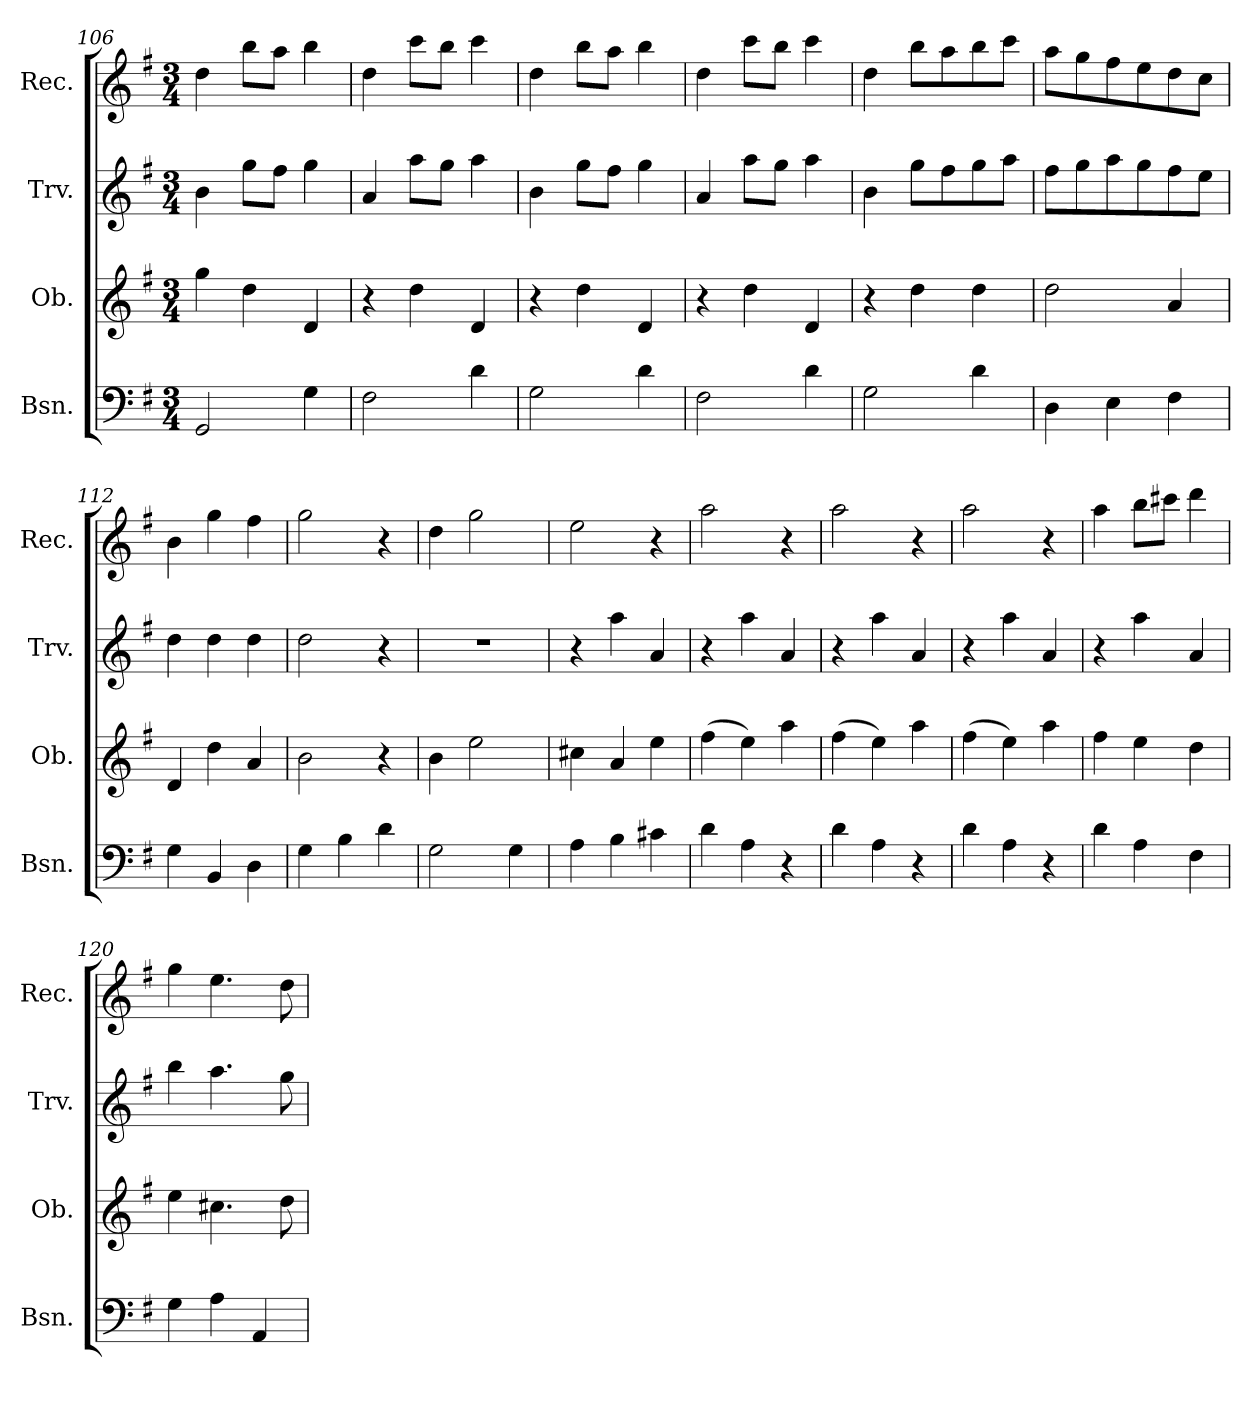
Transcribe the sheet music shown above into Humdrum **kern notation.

**kern	**kern	**kern	**kern
*part4	*part3	*part2	*part1
*staff4	*staff3	*staff2	*staff1
*I"Bsn.	*I"Ob.	*I"Trv.	*I"Rec.
*I'Bsn.	*I'Ob.	*I'Trv.	*I'Rec.
!!LO:LB:g=z
*clefF4	*clefG2	*clefG2	*clefG2
*k[f#]	*k[f#]	*k[f#]	*k[f#]
*G:	*G:	*G:	*G:
*M3/4	*M3/4	*M3/4	*M3/4
=106	=106	=106	=106
2GG/	4gg\	4b\	4dd\
.	4dd\	8gg\L	8bb\L
.	.	8ff#\J	8aa\J
4G\	4d/	4gg\	4bb\
=107	=107	=107	=107
2F#\	4r	4a/	4dd\
.	4dd\	8aa\L	8ccc\L
.	.	8gg\J	8bb\J
4d\	4d/	4aa\	4ccc\
=108	=108	=108	=108
2G\	4r	4b\	4dd\
.	4dd\	8gg\L	8bb\L
.	.	8ff#\J	8aa\J
4d\	4d/	4gg\	4bb\
=109	=109	=109	=109
2F#\	4r	4a/	4dd\
.	4dd\	8aa\L	8ccc\L
.	.	8gg\J	8bb\J
4d\	4d/	4aa\	4ccc\
=110	=110	=110	=110
2G\	4r	4b\	4dd\
.	4dd\	8gg\L	8bb\L
.	.	8ff#\	8aa\
4d\	4dd\	8gg\	8bb\
.	.	8aa\J	8ccc\J
=111	=111	=111	=111
4D\	2dd\	8ff#\L	8aa\L
.	.	8gg\	8gg\
4E\	.	8aa\	8ff#\
.	.	8gg\	8ee\
4F#\	4a/	8ff#\	8dd\
.	.	8ee\J	8cc\J
=112	=112	=112	=112
4G\	4d/	4dd\	4b\
4BB/	4dd\	4dd\	4gg\
4D\	4a/	4dd\	4ff#\
=113	=113	=113	=113
4G\	2b\	2dd\	2gg\
4B\	.	.	.
4d\	4r	4r	4r
=114	=114	=114	=114
!	!	!LO:N:vis=1	!
2G\	4b\	2.r	4dd\
.	2ee\	.	2gg\
4G\	.	.	.
=115	=115	=115	=115
4A\	4cc#X\	4r	2ee\
4B\	4a/	4aa\	.
4c#X\	4ee\	4a/	4r
=116	=116	=116	=116
4d\	(>4ff#\	4r	2aa\
4A\	4ee\)	4aa\	.
4r	4aa\	4a/	4r
=117	=117	=117	=117
4d\	(>4ff#\	4r	2aa\
4A\	4ee\)	4aa\	.
4r	4aa\	4a/	4r
=118	=118	=118	=118
4d\	(>4ff#\	4r	2aa\
4A\	4ee\)	4aa\	.
4r	4aa\	4a/	4r
=119	=119	=119	=119
4d\	4ff#\	4r	4aa\
4A\	4ee\	4aa\	8bb\L
.	.	.	8ccc#X\J
4F#\	4dd\	4a/	4ddd\
=120	=120	=120	=120
4G\	4ee\	4bb\	4gg\
4A\	4.cc#X\	4.aa\	4.ee\
4AA/	.	.	.
.	8dd\	8gg\	8dd\
=	=	=	=
*-	*-	*-	*-
